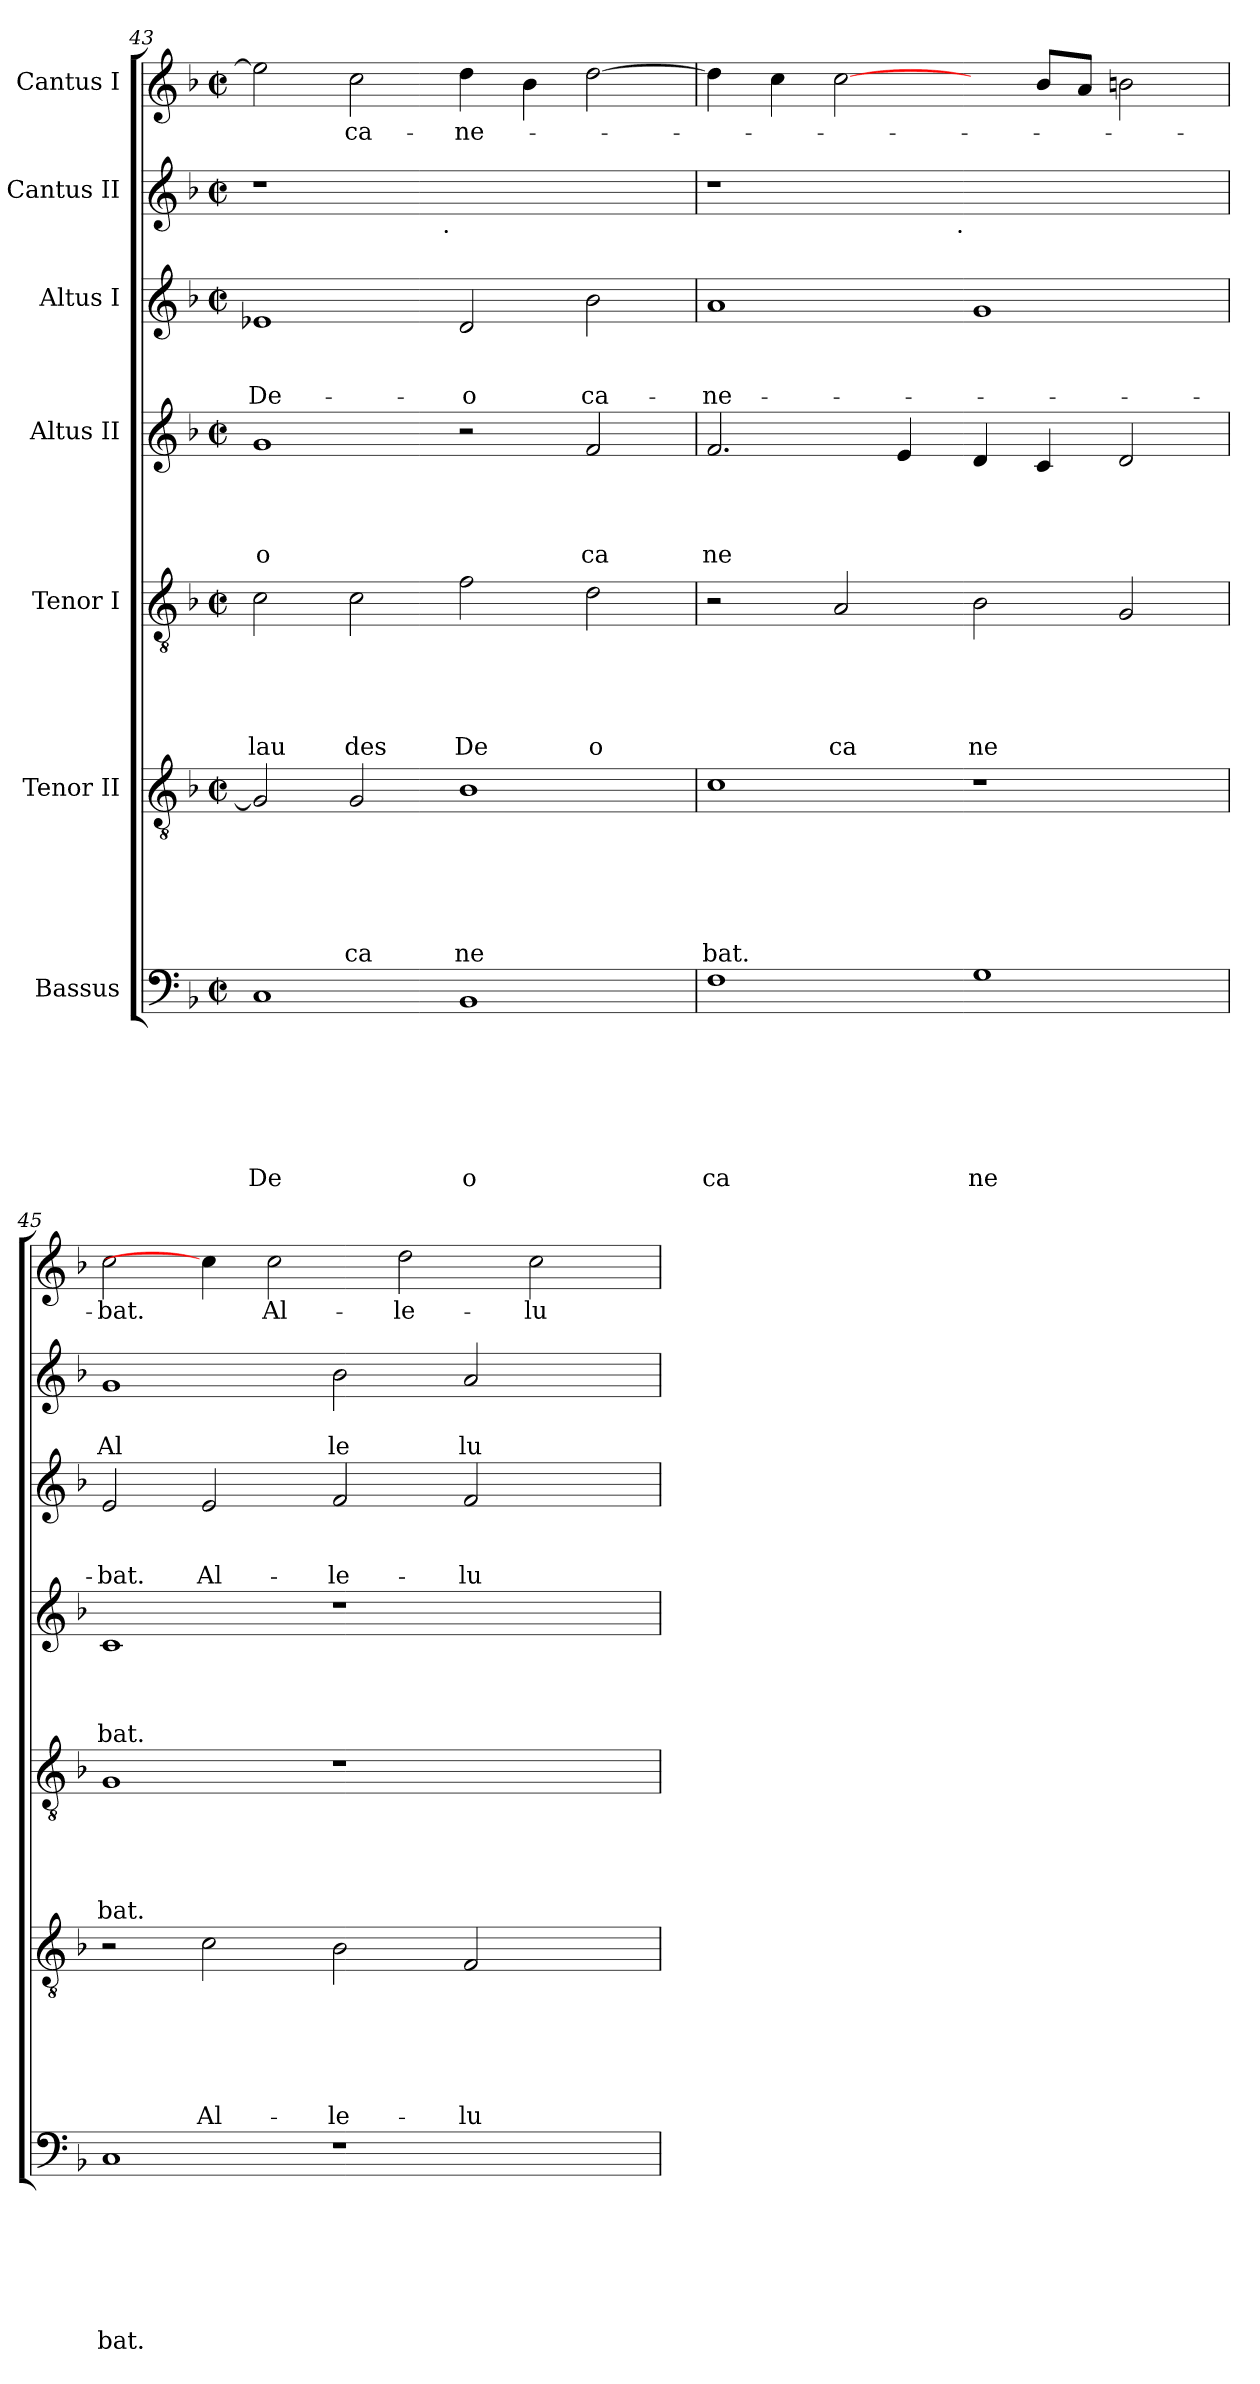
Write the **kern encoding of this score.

**kern	**text	**text	**text	**text	**text	**text	**text	**kern	**text	**text	**text	**text	**text	**text	**kern	**text	**text	**text	**text	**text	**kern	**text	**text	**text	**text	**kern	**text	**text	**text	**kern	**text	**text	**kern	**text
*part7	*part7	*part7	*part7	*part7	*part7	*part7	*part7	*part6	*part6	*part6	*part6	*part6	*part6	*part6	*part5	*part5	*part5	*part5	*part5	*part5	*part4	*part4	*part4	*part4	*part4	*part3	*part3	*part3	*part3	*part2	*part2	*part2	*part1	*part1
*staff7	*staff7	*staff7	*staff7	*staff7	*staff7	*staff7	*staff7	*staff6	*staff6	*staff6	*staff6	*staff6	*staff6	*staff6	*staff5	*staff5	*staff5	*staff5	*staff5	*staff5	*staff4	*staff4	*staff4	*staff4	*staff4	*staff3	*staff3	*staff3	*staff3	*staff2	*staff2	*staff2	*staff1	*staff1
*I"Bassus	*	*	*	*	*	*	*	*I"Tenor II	*	*	*	*	*	*	*I"Tenor I	*	*	*	*	*	*I"Altus II	*	*	*	*	*I"Altus I	*	*	*	*I"Cantus II	*	*	*I"Cantus I	*
*clefF4	*	*	*	*	*	*	*	*clefGv2	*	*	*	*	*	*	*clefGv2	*	*	*	*	*	*clefG2	*	*	*	*	*clefG2	*	*	*	*clefG2	*	*	*clefG2	*
*k[b-]	*	*	*	*	*	*	*	*k[b-]	*	*	*	*	*	*	*k[b-]	*	*	*	*	*	*k[b-]	*	*	*	*	*k[b-]	*	*	*	*k[b-]	*	*	*k[b-]	*
*F:	*	*	*	*	*	*	*	*F:	*	*	*	*	*	*	*F:	*	*	*	*	*	*F:	*	*	*	*	*F:	*	*	*	*F:	*	*	*F:	*
*M2/2	*	*	*	*	*	*	*	*M2/2	*	*	*	*	*	*	*M2/2	*	*	*	*	*	*M2/2	*	*	*	*	*M2/2	*	*	*	*M2/2	*	*	*M2/2	*
*met(c|)	*	*	*	*	*	*	*	*met(c|)	*	*	*	*	*	*	*met(c|)	*	*	*	*	*	*met(c|)	*	*	*	*	*met(c|)	*	*	*	*met(c|)	*	*	*met(c|)	*
=43	=43	=43	=43	=43	=43	=43	=43	=43	=43	=43	=43	=43	=43	=43	=43	=43	=43	=43	=43	=43	=43	=43	=43	=43	=43	=43	=43	=43	=43	=43	=43	=43	=43	=43
!	!	!	!	!	!	!	!LO:LY:b	!	!	!	!	!	!	!	!	!	!	!	!	!LO:LY:b	!	!	!	!	!LO:LY:b	!	!	!	!LO:LY:b	!	!	!	!	!
*	*	*	*	*	*	*	*	*	*	*	*	*	*	*	*	*	*	*	*	*	*	*	*	*	*	*	*	*	*	*^	*	*	*	*
1C	.	.	.	.	.	.	De	2G/]	.	.	.	.	.	.	2c\	.	.	.	.	lau	1g	.	.	.	o	1e-X	.	.	De-	1r	2ryy	.	.	2ee-\]	.
!	!	!	!	!	!	!	!	!	!	!	!	!	!	!LO:LY:b	!	!	!	!	!	!LO:LY:b	!	!	!	!	!	!	!	!	!	!	!	!	!	!	!LO:LY:b
.	.	.	.	.	.	.	.	2G/	.	.	.	.	.	ca	2c\	.	.	.	.	des	.	.	.	.	.	.	.	.	.	.	4...ryy	.	.	2cc\	ca-
!	!	!	!	!	!	!	!	!	!	!	!	!	!	!	!	!	!	!	!	!	!	!	!	!	!	!	!	!	!	!	!LO:TX:b:t=.	!	!	!	!
.	.	.	.	.	.	.	.	.	.	.	.	.	.	.	.	.	.	.	.	.	.	.	.	.	.	.	.	.	.	.	1ryy	.	.	.	.
!	!	!	!	!	!	!	!LO:LY:b	!	!	!	!	!	!	!LO:LY:b	!	!	!	!	!	!LO:LY:b	!	!	!	!	!	!	!	!	!LO:LY:b	!	!	!	!	!	!LO:LY:b
1BB-	.	.	.	.	.	.	o	1B-	.	.	.	.	.	ne	2f\	.	.	.	.	De	2r	.	.	.	.	2d/	.	.	-o	1ryy	.	.	.	4dd\	-ne-
.	.	.	.	.	.	.	.	.	.	.	.	.	.	.	.	.	.	.	.	.	.	.	.	.	.	.	.	.	.	.	.	.	.	4b-\	.
!	!	!	!	!	!	!	!	!	!	!	!	!	!	!	!	!	!	!	!	!LO:LY:b	!	!	!	!	!LO:LY:b	!	!	!	!LO:LY:b	!	!	!	!	!	!
.	.	.	.	.	.	.	.	.	.	.	.	.	.	.	2d\	.	.	.	.	o	2f/	.	.	.	ca	2b-\	.	.	ca-	.	.	.	.	[<2dd\	.
.	.	.	.	.	.	.	.	.	.	.	.	.	.	.	.	.	.	.	.	.	.	.	.	.	.	.	.	.	.	.	32ryy	.	.	.	.
!!LO:LB:g=z
=44	=44	=44	=44	=44	=44	=44	=44	=44	=44	=44	=44	=44	=44	=44	=44	=44	=44	=44	=44	=44	=44	=44	=44	=44	=44	=44	=44	=44	=44	=44	=44	=44	=44	=44	=44
!	!	!	!	!	!	!	!LO:LY:b	!	!	!	!	!	!	!LO:LY:b	!	!	!	!	!	!	!	!	!	!	!LO:LY:b	!	!	!	!LO:LY:b	!	!	!	!	!	!
1F	.	.	.	.	.	.	ca	1c	.	.	.	.	.	bat.	2r	.	.	.	.	.	2.f/	.	.	.	ne	1a	.	.	-ne-	1r	2ryy	.	.	4dd\]	.
.	.	.	.	.	.	.	.	.	.	.	.	.	.	.	.	.	.	.	.	.	.	.	.	.	.	.	.	.	.	.	.	.	.	4cc\	.
!	!	!	!	!	!	!	!	!	!	!	!	!	!	!	!	!	!	!	!	!LO:LY:b	!	!	!	!	!	!	!	!	!	!	!	!	!	!	!
.	.	.	.	.	.	.	.	.	.	.	.	.	.	.	2A/	.	.	.	.	ca	.	.	.	.	.	.	.	.	.	.	4...ryy	.	.	[2cc\	.
.	.	.	.	.	.	.	.	.	.	.	.	.	.	.	.	.	.	.	.	.	4e/	.	.	.	.	.	.	.	.	.	.	.	.	.	.
!	!	!	!	!	!	!	!	!	!	!	!	!	!	!	!	!	!	!	!	!	!	!	!	!	!	!	!	!	!	!	!LO:TX:b:t=.	!	!	!	!
.	.	.	.	.	.	.	.	.	.	.	.	.	.	.	.	.	.	.	.	.	.	.	.	.	.	.	.	.	.	.	1ryy	.	.	.	.
!	!	!	!	!	!	!	!LO:LY:b	!	!	!	!	!	!	!	!	!	!	!	!	!LO:LY:b	!	!	!	!	!	!	!	!	!	!	!	!	!	!	!
1G	.	.	.	.	.	.	ne	1r	.	.	.	.	.	.	2B-\	.	.	.	.	ne	4d/	.	.	.	.	1g	.	.	.	1ryy	.	.	.	4ryy	.
.	.	.	.	.	.	.	.	.	.	.	.	.	.	.	.	.	.	.	.	.	4c/	.	.	.	.	.	.	.	.	.	.	.	.	8b-/L	.
.	.	.	.	.	.	.	.	.	.	.	.	.	.	.	.	.	.	.	.	.	.	.	.	.	.	.	.	.	.	.	.	.	.	8a/J	.
.	.	.	.	.	.	.	.	.	.	.	.	.	.	.	2G/	.	.	.	.	.	2d/	.	.	.	.	.	.	.	.	.	.	.	.	2b\	.
.	.	.	.	.	.	.	.	.	.	.	.	.	.	.	.	.	.	.	.	.	.	.	.	.	.	.	.	.	.	.	32ryy	.	.	.	.
=45	=45	=45	=45	=45	=45	=45	=45	=45	=45	=45	=45	=45	=45	=45	=45	=45	=45	=45	=45	=45	=45	=45	=45	=45	=45	=45	=45	=45	=45	=45	=45	=45	=45	=45	=45
!	!	!	!	!	!	!	!LO:LY:b	!	!	!	!	!	!	!	!	!	!	!	!	!LO:LY:b	!	!	!	!	!LO:LY:b	!	!	!	!LO:LY:b	!	!	!	!LO:LY:b	!	!LO:LY:b
*	*	*	*	*	*	*	*	*	*	*	*	*	*	*	*	*	*	*	*	*	*	*	*	*	*	*	*	*	*	*v	*v	*	*	*	*
1C	.	.	.	.	.	.	bat.	2r	.	.	.	.	.	.	1G	.	.	.	.	bat.	1c	.	.	.	bat.	2e/	.	.	-bat.	1g	.	Al	2cc\	-bat.
!	!	!	!	!	!	!	!	!	!	!	!	!	!	!LO:LY:b	!	!	!	!	!	!	!	!	!	!	!	!	!	!	!LO:LY:b	!	!	!	!	!
.	.	.	.	.	.	.	.	2c\	.	.	.	.	.	Al-	.	.	.	.	.	.	.	.	.	.	.	2e/	.	.	Al-	.	.	.	4cc\]	.
!	!	!	!	!	!	!	!	!	!	!	!	!	!	!	!	!	!	!	!	!	!	!	!	!	!	!	!	!	!	!	!	!	!	!LO:LY:b
.	.	.	.	.	.	.	.	.	.	.	.	.	.	.	.	.	.	.	.	.	.	.	.	.	.	.	.	.	.	.	.	.	2cc\	Al-
!	!	!	!	!	!	!	!	!	!	!	!	!	!	!LO:LY:b	!	!	!	!	!	!	!	!	!	!	!	!	!	!	!LO:LY:b	!	!	!LO:LY:b	!	!
1r	.	.	.	.	.	.	.	2B-\	.	.	.	.	.	-le-	1r	.	.	.	.	.	1r	.	.	.	.	2f/	.	.	-le-	2b-\	.	le	.	.
!	!	!	!	!	!	!	!	!	!	!	!	!	!	!	!	!	!	!	!	!	!	!	!	!	!	!	!	!	!	!	!	!	!	!LO:LY:b
.	.	.	.	.	.	.	.	.	.	.	.	.	.	.	.	.	.	.	.	.	.	.	.	.	.	.	.	.	.	.	.	.	2dd\	-le-
!	!	!	!	!	!	!	!	!	!	!	!	!	!	!LO:LY:b	!	!	!	!	!	!	!	!	!	!	!	!	!	!	!LO:LY:b	!	!	!LO:LY:b	!	!
.	.	.	.	.	.	.	.	2F/	.	.	.	.	.	-lu-	.	.	.	.	.	.	.	.	.	.	.	2f/	.	.	-lu-	2a/	.	lu	.	.
!	!	!	!	!	!	!	!	!	!	!	!	!	!	!	!	!	!	!	!	!	!	!	!	!	!	!	!	!	!	!	!	!	!	!LO:LY:b
.	.	.	.	.	.	.	.	.	.	.	.	.	.	.	.	.	.	.	.	.	.	.	.	.	.	.	.	.	.	.	.	.	2cc\	-lu-
4ryy	.	.	.	.	.	.	.	4ryy	.	.	.	.	.	.	4ryy	.	.	.	.	.	4ryy	.	.	.	.	4ryy	.	.	.	4ryy	.	.	.	.
=	=	=	=	=	=	=	=	=	=	=	=	=	=	=	=	=	=	=	=	=	=	=	=	=	=	=	=	=	=	=	=	=	=	=
*-	*-	*-	*-	*-	*-	*-	*-	*-	*-	*-	*-	*-	*-	*-	*-	*-	*-	*-	*-	*-	*-	*-	*-	*-	*-	*-	*-	*-	*-	*-	*-	*-	*-	*-
